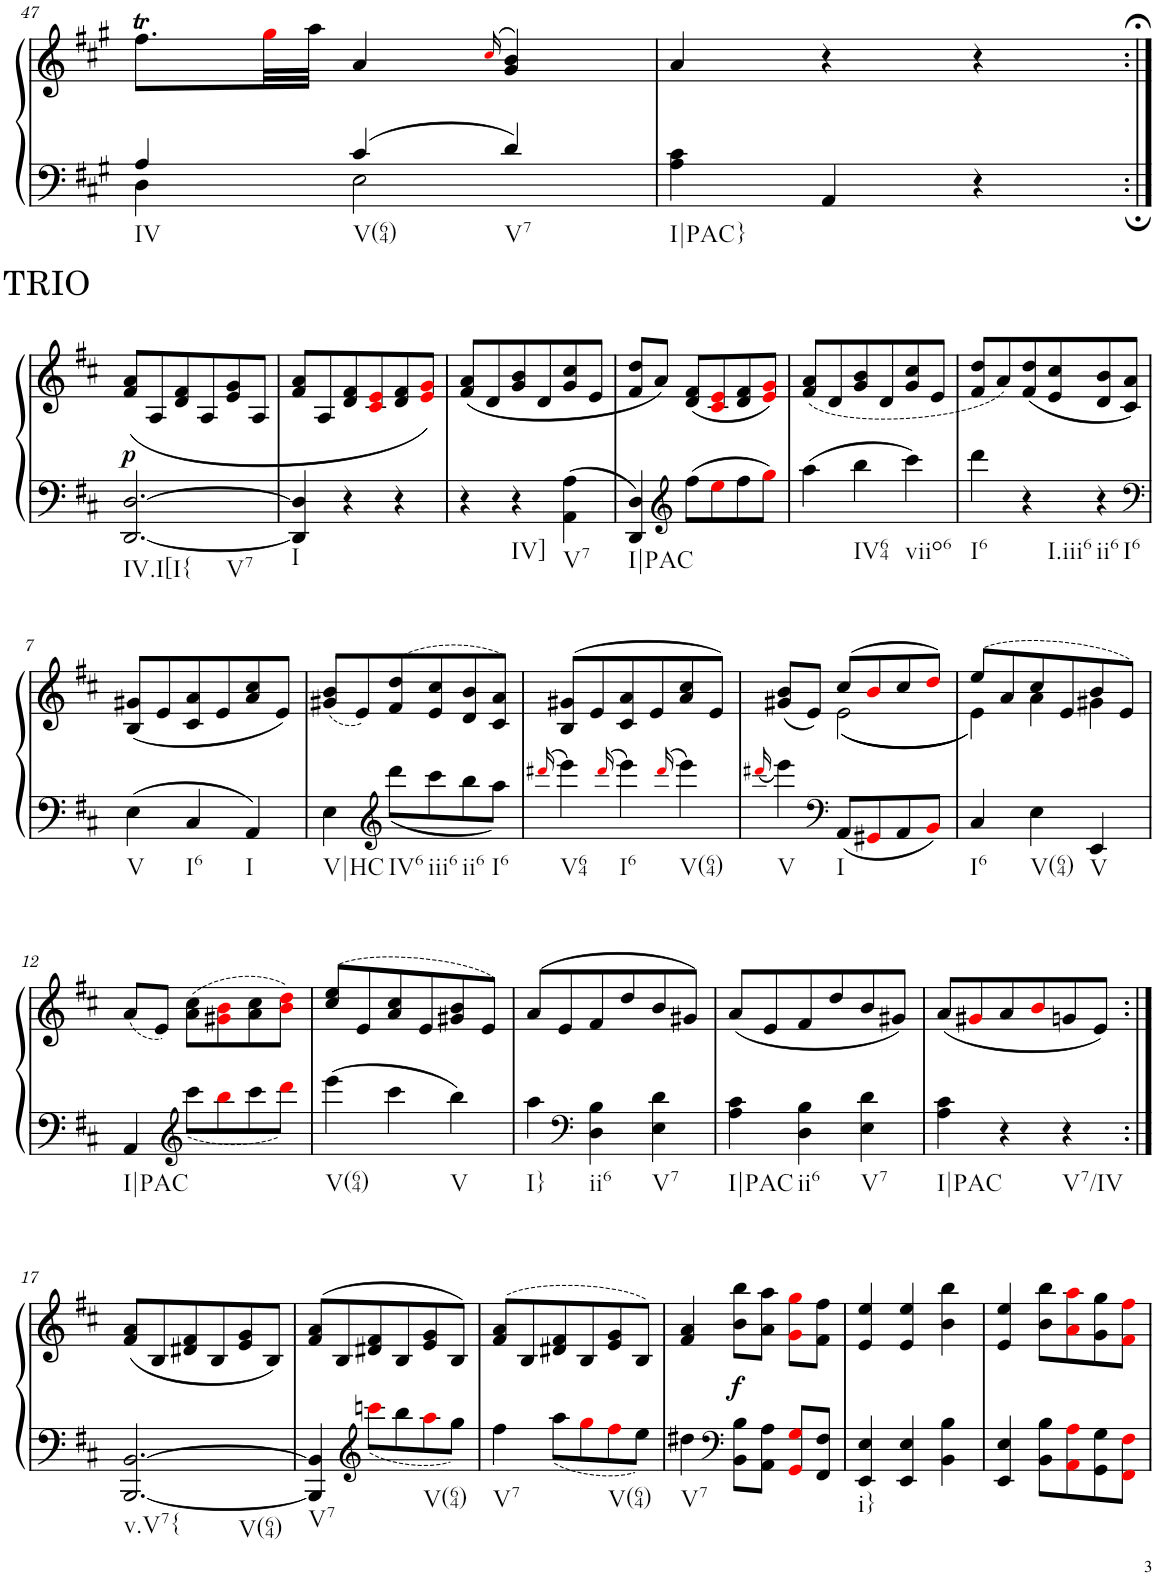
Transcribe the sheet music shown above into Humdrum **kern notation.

**kern	**kern	**dynam
*part1	*part1	*part1
*staff2	*staff1	*staff1/2
*I"Piano, Piano right	*	*
*I'Pno.	*	*
!!LO:PB:g=z
*clefF4	*clefG2	*
*k[f#c#g#]	*k[f#c#g#]	*
*M3/4	*M3/4	*
=47	=47	=47
*^	*	*
!LO:TX:b:t=IV	!	!	!
4A/	4D\	8.ff#T\L	.
.	.	32gg#i\LL	.
.	.	32aa\JJJ	.
!LO:TX:b:t=V(64)	!	!	!
4c#/	2E\	4a/	.
.	.	(>16qcc#i/	.
!LO:TX:b:t=V7	!	!	!
4d/	.	4g#/ 4b/)	.
*v	*v	*	*
=48	=48	=48
!LO:TX:b:t=I|PAC}	!	!
4A\ 4c#\	4a/	.
4AA/	4r	.
4r	4r	.
!!LO:LB:g=z
=1:|!	=1:|!	=1:|!
*k[f#c#]	*k[f#c#]	*
!	!LO:TX:a:t=TRIO	!
!LO:TX:b:t=IV.I[I{	!	!
!LO:TX:b:t=V7	!	!
!	!	!LO:DY:b
[2.DD/ [2.D/	(<8f#/ 8a/L	p
.	8A/	.
.	8d/ 8f#/	.
.	8A/	.
.	8e/ 8g/	.
.	8A/J	.
=2	=2	=2
!LO:TX:b:t=I	!	!
4DD/] 4D/]	8f#/ 8a/L	.
.	8A/	.
4r	8d/ 8f#/	.
.	8c#i/ 8ei/	.
4r	8d/ 8f#/	.
.	8ei/ 8gi/J)	.
=3	=3	=3
4r	(<8f#/ 8a/L	.
.	8d/	.
!LO:TX:b:t=IV]	!	!
4r	8g/ 8b/	.
.	8d/	.
!LO:TX:b:t=V7	!	!
4AA\ 4A\	8g/ 8cc#/	.
.	8e/J	.
=4	=4	=4
!LO:TX:b:t=I|PAC	!	!
4DD/ 4D/	8f#/ 8dd/L	.
.	8a/J)	.
*clefG2	*	*
8ff#\L	(8d/ 8f#/L	.
8eei\	8c#i/ 8ei/	.
8ff#\	8d/ 8f#/	.
8ggi\J	8ei/ 8gi/J)	.
=5	=5	=5
4aa\	(<8f#/ 8a/L	.
.	8d/	.
!LO:TX:b:t=IV64	!	!
4bb\	8g/ 8b/	.
.	8d/	.
!LO:TX:b:t=viio6	!	!
4ccc#\	8g/ 8cc#/	.
.	8e/J	.
=6	=6	=6
!LO:TX:b:t=I6	!	!
4ddd\	8f#/ 8dd/L	.
.	8a/)	.
!LO:TX:b:t=I.iii6	!	!
4r	(8f#/ 8dd/	.
.	8e/ 8cc#/	.
!LO:TX:b:t=ii6	!	!
!LO:TX:b:t=I6	!	!
4r	8d/ 8b/	.
.	8c#/ 8a/J)	.
!!LO:LB:g=z
=7	=7	=7
*clefF4	*	*
!LO:TX:b:t=V	!	!
4E\	(8B/ 8g#X/L	.
.	8e/	.
!LO:TX:b:t=I6	!	!
4C#/	8c#/ 8a/	.
.	8e/	.
!LO:TX:b:t=I	!	!
4AA/	8a/ 8cc#/	.
.	8e/J)	.
=8	=8	=8
!LO:TX:b:t=V|HC	!	!
4E\	(8g#X/ 8b/L	.
.	8e/)	.
*clefG2	*	*
!LO:TX:b:t=IV6	!	!
8ddd\L	(>8f#/ 8dd/	.
!LO:TX:b:t=iii6	!	!
8ccc#\	8e/ 8cc#/	.
!LO:TX:b:t=ii6	!	!
8bb\	8d/ 8b/	.
!LO:TX:b:t=I6	!	!
8aa\J	8c#/ 8a/J)	.
=9	=9	=9
16qddd#Xi/	.	.
!LO:TX:b:t=V64	!	!
4eee\	(>8B/ 8g#X/L	.
.	8e/	.
16qddd#i/	.	.
!LO:TX:b:t=I6	!	!
4eee\	8c#/ 8a/	.
.	8e/	.
16qddd#i/	.	.
!LO:TX:b:t=V(64)	!	!
4eee\	8a/ 8cc#/	.
.	8e/J)	.
=10	=10	=10
16qddd#Xi/	.	.
*	*^	*
!LO:TX:b:t=V	!	!	!
4eee\	(8g#X/ 8b/L	4ryy	.
.	8e/J)	.	.
*clefF4	*	*	*
!LO:TX:b:t=I	!	!	!
8AA/L	(8cc#/L	((2e\	.
8GG#Xi/	8bi/	.	.
8AA/	8cc#/	.	.
8BBi/J	8ddi/J)	.	.
=11	=11	=11	=11
!LO:TX:b:t=I6	!	!	!
4C#/	(8ee/L	4e\))	.
.	8a/	.	.
!LO:TX:b:t=V(64)	!	!	!
4E\	8cc#/	4a\	.
.	8e/	.	.
!LO:TX:b:t=V	!	!	!
4EE/	8b/	4g#X\	.
.	8e/J)	.	.
*	*v	*v	*
!!LO:LB:g=z
=12	=12	=12
!LO:TX:b:t=I|PAC	!	!
4AA/	(8a/L	.
.	8e/J)	.
*clefG2	*	*
8ccc#\L	(8a\ 8cc#\L	.
8bbi\	8g#Xi\ 8bi\	.
8ccc#\	8a\ 8cc#\	.
8dddi\J	8bi\ 8ddi\J)	.
=13	=13	=13
!LO:TX:b:t=V(64)	!	!
4eee\	(>8cc#/ 8ee/L	.
.	8e/	.
4ccc#\	8a/ 8cc#/	.
.	8e/	.
!LO:TX:b:t=V	!	!
4bb\	8g#X/ 8b/	.
.	8e/J)	.
=14	=14	=14
!LO:TX:b:t=I}	!	!
4aa\	(>8a/L	.
.	8e/	.
*clefF4	*	*
!LO:TX:b:t=ii6	!	!
4D\ 4B\	8f#/	.
.	8dd/	.
!LO:TX:b:t=V7	!	!
4E\ 4d\	8b/	.
.	8g#X/J)	.
=15	=15	=15
!LO:TX:b:t=I|PAC	!	!
4A\ 4c#\	(8a/L	.
.	8e/	.
!LO:TX:b:t=ii6	!	!
4D\ 4B\	8f#/	.
.	8dd/	.
!LO:TX:b:t=V7	!	!
4E\ 4d\	8b/	.
.	8g#X/J)	.
=16	=16	=16
!LO:TX:b:t=I|PAC	!	!
4A\ 4c#\	(8a/L	.
.	8g#Xi/	.
4r	8a/	.
.	8bi/	.
!LO:TX:b:t=V7/IV	!	!
4r	8gn/	.
.	8e/J)	.
!!LO:LB:g=z
=17:|!	=17:|!	=17:|!
!LO:TX:b:t=v.V7{	!	!
!LO:TX:b:t=V(64)	!	!
[2.BBB/ [2.BB/	(8f#/ 8a/L	.
.	8B/	.
.	8d#X/ 8f#/	.
.	8B/	.
.	8e/ 8g/	.
.	8B/J)	.
=18	=18	=18
!LO:TX:b:t=V7	!	!
4BBB/] 4BB/]	(>8f#/ 8a/L	.
.	8B/	.
*clefG2	*	*
8cccni\L	8d#X/ 8f#/	.
8bb\	8B/	.
!LO:TX:b:t=V(64)	!	!
8aai\	8e/ 8g/	.
8gg\J	8B/J)	.
=19	=19	=19
!LO:TX:b:t=V7	!	!
4ff#\	(>8f#/ 8a/L	.
.	8B/	.
8aa\L	8d#X/ 8f#/	.
8ggi\	8B/	.
!LO:TX:b:t=V(64)	!	!
8ff#i\	8e/ 8g/	.
8ee\J	8B/J)	.
=20	=20	=20
!LO:TX:b:t=V7	!	!
4dd#X\	4f#/ 4a/	.
*clefF4	*	*
!	!	!LO:DY:b
8BB\ 8B\L	8b\ 8bb\L	f
8AA\ 8A\J	8a\ 8aa\J	.
8GGi/ 8Gi/L	8gi\ 8ggi\L	.
8FF#/ 8F#/J	8f#\ 8ff#\J	.
=21	=21	=21
!LO:TX:b:t=i}	!	!
4EE/ 4E/	4e/ 4ee/	.
4EE/ 4E/	4e/ 4ee/	.
4BB\ 4B\	4b\ 4bb\	.
=22	=22	=22
4EE/ 4E/	4e/ 4ee/	.
8BB\ 8B\L	8b\ 8bb\L	.
8AAi\ 8Ai\	8ai\ 8aai\	.
8GG\ 8G\	8g\ 8gg\	.
8FF#i\ 8F#i\J	8f#i\ 8ff#i\J	.
=	=	=
*-	*-	*-
